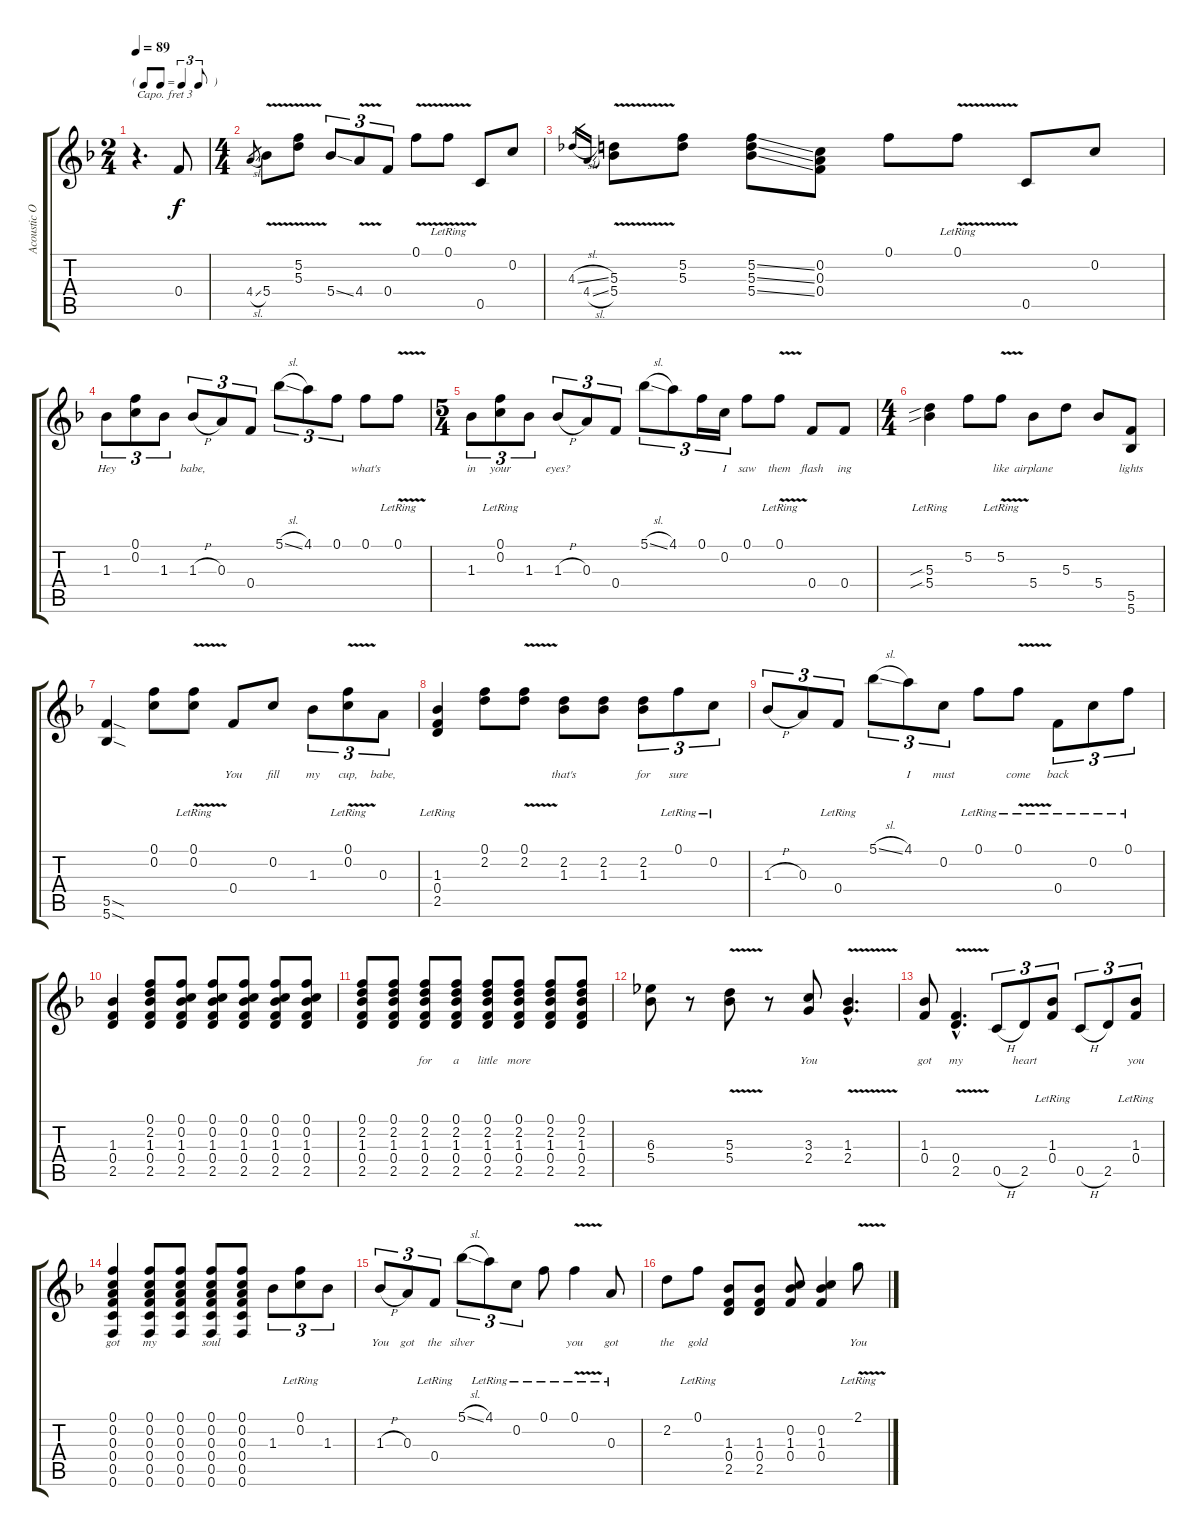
\track ("Acoustic Open D capo 3" "Acoustic O") {instrument acousticguitarsteel}
\staff {score tabs}
\capo 3
\tuning (D4 A3 Gb3 D3 A2 D2) {hide}
\ts (2 4)
\tf triplet8th
\tempo 89
\clef g2
\ks f
r.4{d dy f instrument acousticguitarsteel} 0.4.8 |
\ts (4 4)
4.4{sl}.8{gr} 5.4{v}.8 (5.2{v} 5.3{v}).8 5.4{ss}.8{tu (3 2)} 4.4{v}.8{tu (3 2)} 0.4.8{tu (3 2)} 0.1{v}.8 0.1{v lr}.8 0.5.8 0.2.8 |
4.3{sl}.16{gr} 4.4{sl}.16{gr} (5.3{v} 5.4{v}).8 (5.2 5.3).8 (5.2{ss} 5.3{ss} 5.4{ss}).8 (0.2 0.3 0.4).8 0.1.8 0.1{v lr}.8 0.5.8 0.2.8 |
1.3.8{tu (3 2) lyrics (0 "Hey") lyrics (1 "") lyrics (2 "") lyrics (3 "") lyrics (4 "")} (0.1 0.2).8{tu (3 2) lyrics (0 "") lyrics (1 "") lyrics (2 "") lyrics (3 "") lyrics (4 "")} 1.3.8{tu (3 2) lyrics (0 "") lyrics (1 "") lyrics (2 "") lyrics (3 "") lyrics (4 "")} 1.3{h}.8{tu (3 2) lyrics (0 "babe,") lyrics (1 "") lyrics (2 "") lyrics (3 "") lyrics (4 "")} 0.3.8{tu (3 2) lyrics (0 "") lyrics (1 "") lyrics (2 "") lyrics (3 "") lyrics (4 "")} 0.4.8{tu (3 2) lyrics (0 "") lyrics (1 "") lyrics (2 "") lyrics (3 "") lyrics (4 "")} 5.1{sl}.8{tu (3 2) lyrics (0 "") lyrics (1 "") lyrics (2 "") lyrics (3 "") lyrics (4 "")} 4.1.8{tu (3 2) lyrics (0 "") lyrics (1 "") lyrics (2 "") lyrics (3 "") lyrics (4 "")} 0.1.8{tu (3 2) lyrics (0 "") lyrics (1 "") lyrics (2 "") lyrics (3 "") lyrics (4 "")} 0.1.8{lyrics (0 "what's") lyrics (1 "") lyrics (2 "") lyrics (3 "") lyrics (4 "")} 0.1{v lr}.8{lyrics (0 "") lyrics (1 "") lyrics (2 "") lyrics (3 "") lyrics (4 "")} |
\ts (5 4)
1.3.8{tu (3 2) lyrics (0 "in") lyrics (1 "") lyrics (2 "") lyrics (3 "") lyrics (4 "")} (0.1{lr} 0.2).8{tu (3 2) lyrics (0 "your") lyrics (1 "") lyrics (2 "") lyrics (3 "") lyrics (4 "")} 1.3.8{tu (3 2) lyrics (0 "") lyrics (1 "") lyrics (2 "") lyrics (3 "") lyrics (4 "")} 1.3{h}.8{tu (3 2) lyrics (0 "eyes?") lyrics (1 "") lyrics (2 "") lyrics (3 "") lyrics (4 "")} 0.3.8{tu (3 2) lyrics (0 "") lyrics (1 "") lyrics (2 "") lyrics (3 "") lyrics (4 "")} 0.4.8{tu (3 2) lyrics (0 "") lyrics (1 "") lyrics (2 "") lyrics (3 "") lyrics (4 "")} 5.1{sl}.8{tu (3 2) lyrics (0 "") lyrics (1 "") lyrics (2 "") lyrics (3 "") lyrics (4 "")} 4.1.8{tu (3 2) lyrics (0 "") lyrics (1 "") lyrics (2 "") lyrics (3 "") lyrics (4 "")} 0.1.16{tu (3 2) lyrics (0 "") lyrics (1 "") lyrics (2 "") lyrics (3 "") lyrics (4 "")} 0.2.16{tu (3 2) lyrics (0 "I") lyrics (1 "") lyrics (2 "") lyrics (3 "") lyrics (4 "")} 0.1.8{lyrics (0 "saw") lyrics (1 "") lyrics (2 "") lyrics (3 "") lyrics (4 "")} 0.1{v lr}.8{lyrics (0 "them") lyrics (1 "") lyrics (2 "") lyrics (3 "") lyrics (4 "")} 0.4.8{lyrics (0 "flash") lyrics (1 "") lyrics (2 "") lyrics (3 "") lyrics (4 "")} 0.4.8{lyrics (0 "ing") lyrics (1 "") lyrics (2 "") lyrics (3 "") lyrics (4 "")} |
\ts (4 4)
(5.3{sib lr} 5.4{sib lr}).4{lyrics (0 "") lyrics (1 "") lyrics (2 "") lyrics (3 "") lyrics (4 "")} 5.2.8{lyrics (0 "") lyrics (1 "") lyrics (2 "") lyrics (3 "") lyrics (4 "")} 5.2{v lr}.8{lyrics (0 "like") lyrics (1 "") lyrics (2 "") lyrics (3 "") lyrics (4 "")} 5.4.8{lyrics (0 "airplane") lyrics (1 "") lyrics (2 "") lyrics (3 "") lyrics (4 "")} 5.3.8{lyrics (0 "") lyrics (1 "") lyrics (2 "") lyrics (3 "") lyrics (4 "")} 5.4.8{lyrics (0 "") lyrics (1 "") lyrics (2 "") lyrics (3 "") lyrics (4 "")} (5.5 5.6).8{lyrics (0 "lights") lyrics (1 "") lyrics (2 "") lyrics (3 "") lyrics (4 "")} |
(5.5{sod} 5.6{sod}).4{lyrics (0 "") lyrics (1 "") lyrics (2 "") lyrics (3 "") lyrics (4 "")} (0.1 0.2).8{lyrics (0 "") lyrics (1 "") lyrics (2 "") lyrics (3 "") lyrics (4 "")} (0.1{v lr} 0.2{v lr}).8{lyrics (0 "") lyrics (1 "") lyrics (2 "") lyrics (3 "") lyrics (4 "")} 0.4.8{lyrics (0 "You") lyrics (1 "") lyrics (2 "") lyrics (3 "") lyrics (4 "")} 0.2.8{lyrics (0 "fill") lyrics (1 "") lyrics (2 "") lyrics (3 "") lyrics (4 "")} 1.3.8{tu (3 2) lyrics (0 "my") lyrics (1 "") lyrics (2 "") lyrics (3 "") lyrics (4 "")} (0.1{v lr} 0.2{v lr}).8{tu (3 2) lyrics (0 "cup,") lyrics (1 "") lyrics (2 "") lyrics (3 "") lyrics (4 "")} 0.3.8{tu (3 2) lyrics (0 "babe,") lyrics (1 "") lyrics (2 "") lyrics (3 "") lyrics (4 "")} |
(1.3{lr} 0.4{lr} 2.5{lr}).4{lyrics (0 "") lyrics (1 "") lyrics (2 "") lyrics (3 "") lyrics (4 "")} (0.1 2.2).8{lyrics (0 "") lyrics (1 "") lyrics (2 "") lyrics (3 "") lyrics (4 "")} (0.1{v} 2.2{v}).8{lyrics (0 "") lyrics (1 "") lyrics (2 "") lyrics (3 "") lyrics (4 "")} (2.2 1.3).8{lyrics (0 "that's") lyrics (1 "") lyrics (2 "") lyrics (3 "") lyrics (4 "")} (2.2 1.3).8{lyrics (0 "") lyrics (1 "") lyrics (2 "") lyrics (3 "") lyrics (4 "")} (2.2 1.3).8{tu (3 2) lyrics (0 "for") lyrics (1 "") lyrics (2 "") lyrics (3 "") lyrics (4 "")} 0.1{lr}.8{tu (3 2) lyrics (0 "sure") lyrics (1 "") lyrics (2 "") lyrics (3 "") lyrics (4 "")} 0.2{lr}.8{tu (3 2) lyrics (0 "") lyrics (1 "") lyrics (2 "") lyrics (3 "") lyrics (4 "")} |
1.3{h}.8{tu (3 2) lyrics (0 "") lyrics (1 "") lyrics (2 "") lyrics (3 "") lyrics (4 "")} 0.3.8{tu (3 2) lyrics (0 "") lyrics (1 "") lyrics (2 "") lyrics (3 "") lyrics (4 "")} 0.4{lr}.8{tu (3 2) lyrics (0 "") lyrics (1 "") lyrics (2 "") lyrics (3 "") lyrics (4 "")} 5.1{sl}.8{tu (3 2) lyrics (0 "") lyrics (1 "") lyrics (2 "") lyrics (3 "") lyrics (4 "")} 4.1.8{tu (3 2) lyrics (0 "I") lyrics (1 "") lyrics (2 "") lyrics (3 "") lyrics (4 "")} 0.2.8{tu (3 2) lyrics (0 "must") lyrics (1 "") lyrics (2 "") lyrics (3 "") lyrics (4 "")} 0.1{lr}.8{lyrics (0 "") lyrics (1 "") lyrics (2 "") lyrics (3 "") lyrics (4 "")} 0.1{v lr}.8{lyrics (0 "come") lyrics (1 "") lyrics (2 "") lyrics (3 "") lyrics (4 "")} 0.4{lr}.8{tu (3 2) lyrics (0 "back") lyrics (1 "") lyrics (2 "") lyrics (3 "") lyrics (4 "")} 0.2{lr}.8{tu (3 2) lyrics (0 "") lyrics (1 "") lyrics (2 "") lyrics (3 "") lyrics (4 "")} 0.1{lr}.8{tu (3 2) lyrics (0 "") lyrics (1 "") lyrics (2 "") lyrics (3 "") lyrics (4 "")} |
(1.3 0.4 2.5).4{lyrics (0 "") lyrics (1 "") lyrics (2 "") lyrics (3 "") lyrics (4 "")} (0.1 2.2 1.3 0.4 2.5).8{lyrics (0 "") lyrics (1 "") lyrics (2 "") lyrics (3 "") lyrics (4 "")} (0.1 0.2 1.3 0.4 2.5).8{lyrics (0 "") lyrics (1 "") lyrics (2 "") lyrics (3 "") lyrics (4 "")} (0.1 0.2 1.3 0.4 2.5).8{lyrics (0 "") lyrics (1 "") lyrics (2 "") lyrics (3 "") lyrics (4 "")} (0.1 0.2 1.3 0.4 2.5).8{lyrics (0 "") lyrics (1 "") lyrics (2 "") lyrics (3 "") lyrics (4 "")} (0.1 0.2 1.3 0.4 2.5).8{lyrics (0 "") lyrics (1 "") lyrics (2 "") lyrics (3 "") lyrics (4 "")} (0.1 0.2 1.3 0.4 2.5).8{lyrics (0 "") lyrics (1 "") lyrics (2 "") lyrics (3 "") lyrics (4 "")} |
(0.1 2.2 1.3 0.4 2.5).8{lyrics (0 "") lyrics (1 "") lyrics (2 "") lyrics (3 "") lyrics (4 "")} (0.1 2.2 1.3 0.4 2.5).8{lyrics (0 "") lyrics (1 "") lyrics (2 "") lyrics (3 "") lyrics (4 "")} (0.1 2.2 1.3 0.4 2.5).8{lyrics (0 "for") lyrics (1 "") lyrics (2 "") lyrics (3 "") lyrics (4 "")} (0.1 2.2 1.3 0.4 2.5).8{lyrics (0 "a") lyrics (1 "") lyrics (2 "") lyrics (3 "") lyrics (4 "")} (0.1 2.2 1.3 0.4 2.5).8{lyrics (0 "little") lyrics (1 "") lyrics (2 "") lyrics (3 "") lyrics (4 "")} (0.1 2.2 1.3 0.4 2.5).8{lyrics (0 "more") lyrics (1 "") lyrics (2 "") lyrics (3 "") lyrics (4 "")} (0.1 2.2 1.3 0.4 2.5).8{lyrics (0 "") lyrics (1 "") lyrics (2 "") lyrics (3 "") lyrics (4 "")} (0.1 2.2 1.3 0.4 2.5).8{lyrics (0 "") lyrics (1 "") lyrics (2 "") lyrics (3 "") lyrics (4 "")} |
(6.3 5.4).8{lyrics (0 "") lyrics (1 "") lyrics (2 "") lyrics (3 "") lyrics (4 "")} r.8 (5.3{v} 5.4{v}).8{lyrics (0 "") lyrics (1 "") lyrics (2 "") lyrics (3 "") lyrics (4 "")} r.8 (3.3 2.4).8{lyrics (0 "You") lyrics (1 "") lyrics (2 "") lyrics (3 "") lyrics (4 "")} (1.3{v hac} 2.4{v hac}).4{d lyrics (0 "") lyrics (1 "") lyrics (2 "") lyrics (3 "") lyrics (4 "")} |
(1.3 0.4).8{lyrics (0 "got") lyrics (1 "") lyrics (2 "") lyrics (3 "") lyrics (4 "")} (0.4{v hac} 2.5{v hac}).4{d lyrics (0 "my") lyrics (1 "") lyrics (2 "") lyrics (3 "") lyrics (4 "")} 0.5{h}.8{tu (3 2) lyrics (0 "") lyrics (1 "") lyrics (2 "") lyrics (3 "") lyrics (4 "")} 2.5.8{tu (3 2) lyrics (0 "heart") lyrics (1 "") lyrics (2 "") lyrics (3 "") lyrics (4 "")} (1.3{lr} 0.4{lr}).8{tu (3 2) lyrics (0 "") lyrics (1 "") lyrics (2 "") lyrics (3 "") lyrics (4 "")} 0.5{h}.8{tu (3 2) lyrics (0 "") lyrics (1 "") lyrics (2 "") lyrics (3 "") lyrics (4 "")} 2.5.8{tu (3 2) lyrics (0 "") lyrics (1 "") lyrics (2 "") lyrics (3 "") lyrics (4 "")} (1.3{lr} 0.4{lr}).8{tu (3 2) lyrics (0 "you") lyrics (1 "") lyrics (2 "") lyrics (3 "") lyrics (4 "")} |
(0.1 0.2 0.3 0.4 0.5 0.6).4{lyrics (0 "got") lyrics (1 "") lyrics (2 "") lyrics (3 "") lyrics (4 "")} (0.1 0.2 0.3 0.4 0.5 0.6).8{lyrics (0 "my") lyrics (1 "") lyrics (2 "") lyrics (3 "") lyrics (4 "")} (0.1 0.2 0.3 0.4 0.5 0.6).8{lyrics (0 "") lyrics (1 "") lyrics (2 "") lyrics (3 "") lyrics (4 "")} (0.1 0.2 0.3 0.4 0.5 0.6).8{lyrics (0 "soul") lyrics (1 "") lyrics (2 "") lyrics (3 "") lyrics (4 "")} (0.1 0.2 0.3 0.4 0.5 0.6).8{lyrics (0 "") lyrics (1 "") lyrics (2 "") lyrics (3 "") lyrics (4 "")} 1.3.8{tu (3 2) lyrics (0 "") lyrics (1 "") lyrics (2 "") lyrics (3 "") lyrics (4 "")} (0.1{lr} 0.2{lr}).8{tu (3 2) lyrics (0 "") lyrics (1 "") lyrics (2 "") lyrics (3 "") lyrics (4 "")} 1.3.8{tu (3 2) lyrics (0 "") lyrics (1 "") lyrics (2 "") lyrics (3 "") lyrics (4 "")} |
1.3{h}.8{tu (3 2) lyrics (0 "You") lyrics (1 "") lyrics (2 "") lyrics (3 "") lyrics (4 "")} 0.3.8{tu (3 2) lyrics (0 "got") lyrics (1 "") lyrics (2 "") lyrics (3 "") lyrics (4 "")} 0.4{lr}.8{tu (3 2) lyrics (0 "the") lyrics (1 "") lyrics (2 "") lyrics (3 "") lyrics (4 "")} 5.1{sl}.8{tu (3 2) lyrics (0 "silver") lyrics (1 "") lyrics (2 "") lyrics (3 "") lyrics (4 "")} 4.1{lr}.8{tu (3 2) lyrics (0 "") lyrics (1 "") lyrics (2 "") lyrics (3 "") lyrics (4 "")} 0.2{lr}.8{tu (3 2) lyrics (0 "") lyrics (1 "") lyrics (2 "") lyrics (3 "") lyrics (4 "")} 0.1{lr}.8{lyrics (0 "") lyrics (1 "") lyrics (2 "") lyrics (3 "") lyrics (4 "")} 0.1{v lr}.4{lyrics (0 "you") lyrics (1 "") lyrics (2 "") lyrics (3 "") lyrics (4 "")} 0.3{lr}.8{lyrics (0 "got") lyrics (1 "") lyrics (2 "") lyrics (3 "") lyrics (4 "")} |
2.2.8{lyrics (0 "the") lyrics (1 "") lyrics (2 "") lyrics (3 "") lyrics (4 "")} 0.1{lr}.8{lyrics (0 "gold") lyrics (1 "") lyrics (2 "") lyrics (3 "") lyrics (4 "")} (1.3 0.4 2.5).8{lyrics (0 "") lyrics (1 "") lyrics (2 "") lyrics (3 "") lyrics (4 "")} (1.3 0.4 2.5).8{lyrics (0 "") lyrics (1 "") lyrics (2 "") lyrics (3 "") lyrics (4 "")} (0.2 1.3 0.4).8{lyrics (0 "") lyrics (1 "") lyrics (2 "") lyrics (3 "") lyrics (4 "")} (0.2 1.3 0.4).4{lyrics (0 "") lyrics (1 "") lyrics (2 "") lyrics (3 "") lyrics (4 "")} 2.1{v lr}.8{lyrics (0 "You") lyrics (1 "") lyrics (2 "") lyrics (3 "") lyrics (4 "")}
